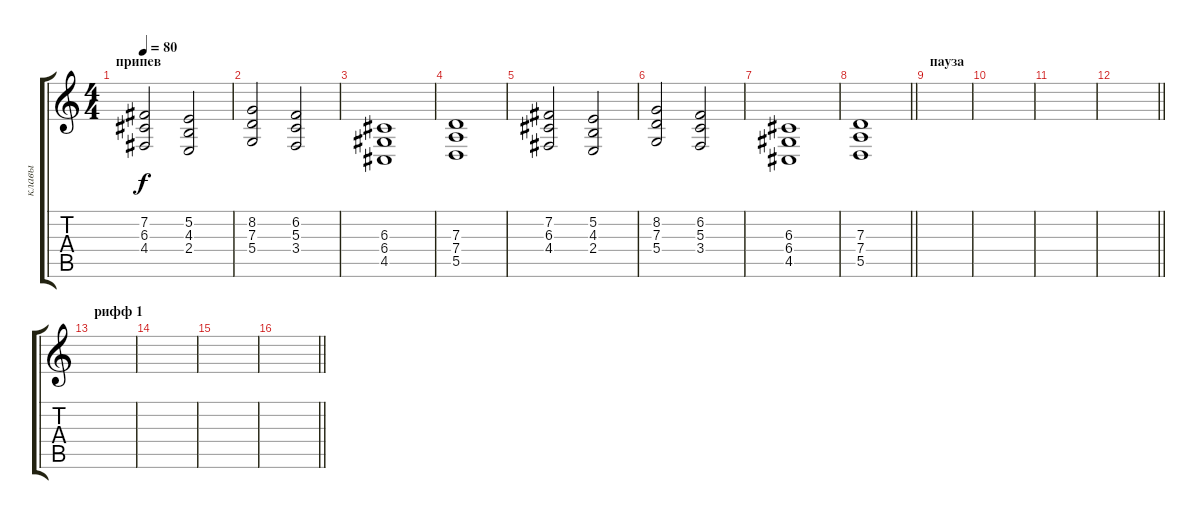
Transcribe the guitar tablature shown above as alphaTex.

\track ("клавы" "клавы") {instrument fx7echoes}
\staff {score tabs}
\tuning (E4 B3 G3 D3 A2 E2) {hide}
\ts (4 4)
\section ("" "припев")
\tempo 80
\clef g2
\ks c
(7.2 6.3 4.4).2{dy f} (5.2 4.3 2.4).2 |
(8.2 7.3 5.4).2 (6.2 5.3 3.4).2 |
(6.3 6.4 4.5).1 |
(7.3 7.4 5.5).1 |
(7.2 6.3 4.4).2 (5.2 4.3 2.4).2 |
(8.2 7.3 5.4).2 (6.2 5.3 3.4).2 |
(6.3 6.4 4.5).1 |
\barLineRight lightlight
(7.3 7.4 5.5).1 |
\section ("" "пауза")
|
|
|
\barLineRight lightlight
|
\section ("" "рифф 1")
|
|
|
\barLineRight lightlight
